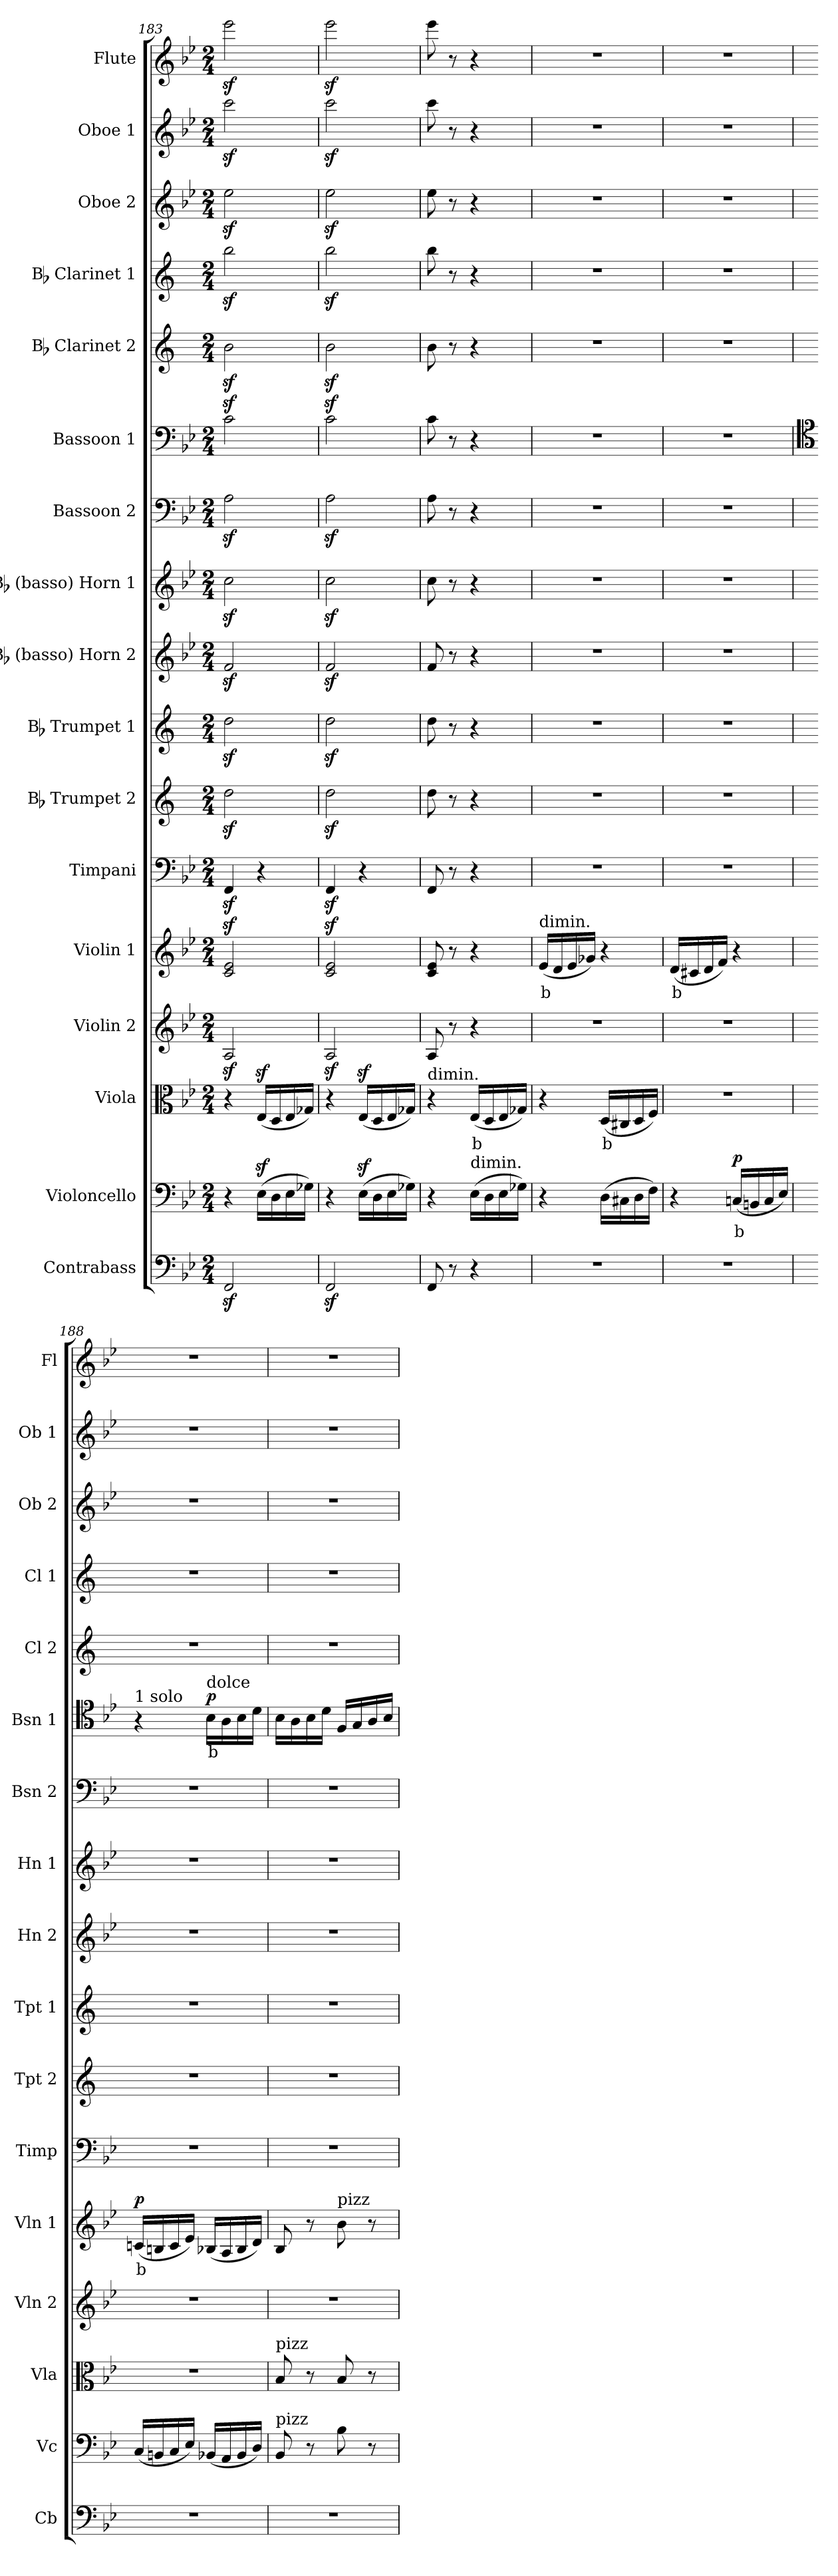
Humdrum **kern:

**kern	**kern	**text	**dynam	**kern	**text	**kern	**kern	**text	**dynam	**kern	**kern	**kern	**kern	**kern	**kern	**kern	**text	**dynam	**kern	**kern	**kern	**kern	**kern
*part17	*part16	*part16	*part16	*part15	*part15	*part14	*part13	*part13	*part13	*part12	*part11	*part10	*part9	*part8	*part7	*part6	*part6	*part6	*part5	*part4	*part3	*part2	*part1
*staff17	*staff16	*staff16	*staff16	*staff15	*staff15	*staff14	*staff13	*staff13	*staff13	*staff12	*staff11	*staff10	*staff9	*staff8	*staff7	*staff6	*staff6	*staff6	*staff5	*staff4	*staff3	*staff2	*staff1
*I"Contrabass	*I"Violoncello	*	*	*I"Viola	*	*I"Violin 2	*I"Violin 1	*	*	*I"Timpani	*I"Bb Trumpet 2	*I"Bb Trumpet 1	*I"Bb (basso) Horn 2	*I"Bb (basso) Horn 1	*I"Bassoon 2	*I"Bassoon 1	*	*	*I"Bb Clarinet 2	*I"Bb Clarinet 1	*I"Oboe 2	*I"Oboe 1	*I"Flute
*I'Cb	*I'Vc	*	*	*I'Vla	*	*I'Vln 2	*I'Vln 1	*	*	*I'Timp	*I'Tpt 2	*I'Tpt 1	*I'Hn 2	*I'Hn 1	*I'Bsn 2	*I'Bsn 1	*	*	*I'Cl 2	*I'Cl 1	*I'Ob 2	*I'Ob 1	*I'Fl
!!LO:PB:g=z
*clefF4	*clefF4	*	*	*clefC3	*	*clefG2	*clefG2	*	*	*clefF4	*clefG2	*clefG2	*clefG2	*clefG2	*clefF4	*clefF4	*	*	*clefG2	*clefG2	*clefG2	*clefG2	*clefG2
*ITrd7c12	*	*	*	*	*	*	*	*	*	*	*ITrd1c2	*ITrd1c2	*ITrd8c14	*ITrd8c14	*	*	*	*	*ITrd1c2	*ITrd1c2	*	*	*
*k[b-e-]	*k[b-e-]	*	*	*k[b-e-]	*	*k[b-e-]	*k[b-e-]	*	*	*k[b-e-]	*k[b-e-]	*k[b-e-]	*k[b-e-]	*k[b-e-]	*k[b-e-]	*k[b-e-]	*	*	*k[b-e-]	*k[b-e-]	*k[b-e-]	*k[b-e-]	*k[b-e-]
*M2/4	*M2/4	*	*	*M2/4	*	*M2/4	*M2/4	*	*	*M2/4	*M2/4	*M2/4	*M2/4	*M2/4	*M2/4	*M2/4	*	*	*M2/4	*M2/4	*M2/4	*M2/4	*M2/4
=183	=183	=183	=183	=183	=183	=183	=183	=183	=183	=183	=183	=183	=183	=183	=183	=183	=183	=183	=183	=183	=183	=183	=183
2FFFz</	4r	.	.	4r	.	2Az</	2c/z< 2e-/z<	.	.	4FFz</	2ccz<\	2ccz<\	2Fz</	2cz<\	2Az<\	2cz<\	.	.	2az<\	2aaz<\	2ee-z<\	2cccz<\	2eee-z<\
.	(16E-z<\LL	.	.	(16E-z</LL	.	.	.	.	.	4r	.	.	.	.	.	.	.	.	.	.	.	.	.
.	16D\	.	.	16D/	.	.	.	.	.	.	.	.	.	.	.	.	.	.	.	.	.	.	.
.	16E-\	.	.	16E-/	.	.	.	.	.	.	.	.	.	.	.	.	.	.	.	.	.	.	.
.	16G-X\JJ)	.	.	16G-X/JJ)	.	.	.	.	.	.	.	.	.	.	.	.	.	.	.	.	.	.	.
=184	=184	=184	=184	=184	=184	=184	=184	=184	=184	=184	=184	=184	=184	=184	=184	=184	=184	=184	=184	=184	=184	=184	=184
2FFFz</	4r	.	.	4r	.	2Az</	2c/z< 2e-/z<	.	.	4FFz</	2ccz<\	2ccz<\	2Fz</	2cz<\	2Az<\	2cz<\	.	.	2az<\	2aaz<\	2ee-z<\	2cccz<\	2eee-z<\
.	(16E-z<\LL	.	.	(16E-z</LL	.	.	.	.	.	4r	.	.	.	.	.	.	.	.	.	.	.	.	.
.	16D\	.	.	16D/	.	.	.	.	.	.	.	.	.	.	.	.	.	.	.	.	.	.	.
.	16E-\	.	.	16E-/	.	.	.	.	.	.	.	.	.	.	.	.	.	.	.	.	.	.	.
.	16G-X\JJ)	.	.	16G-X/JJ)	.	.	.	.	.	.	.	.	.	.	.	.	.	.	.	.	.	.	.
=185	=185	=185	=185	=185	=185	=185	=185	=185	=185	=185	=185	=185	=185	=185	=185	=185	=185	=185	=185	=185	=185	=185	=185
!	!	!	!	!LO:TX:a:t=dimin.	!	!	!	!	!	!	!	!	!	!	!	!	!	!	!	!	!	!	!
8FFF/	4r	.	.	4r	.	8A/	8c/ 8e-/	.	.	8FF/	8cc\	8cc\	8F/	8c\	8A\	8c\	.	.	8a\	8aa\	8ee-\	8ccc\	8eee-\
8r	.	.	.	.	.	8r	8r	.	.	8r	8r	8r	8r	8r	8r	8r	.	.	8r	8r	8r	8r	8r
!	!LO:TX:a:t=dimin.	!	!	!	!	!	!	!	!	!	!	!	!	!	!	!	!	!	!	!	!	!	!
!	!	!	!	!	!LO:LY:b:color=#FF0000	!	!	!	!	!	!	!	!	!	!	!	!	!	!	!	!	!	!
4r	(16E-\LL	.	.	(16E-/LL	b	4r	4r	.	.	4r	4r	4r	4r	4r	4r	4r	.	.	4r	4r	4r	4r	4r
.	16D\	.	.	16D/	.	.	.	.	.	.	.	.	.	.	.	.	.	.	.	.	.	.	.
.	16E-\	.	.	16E-/	.	.	.	.	.	.	.	.	.	.	.	.	.	.	.	.	.	.	.
.	16G-X\JJ)	.	.	16G-X/JJ)	.	.	.	.	.	.	.	.	.	.	.	.	.	.	.	.	.	.	.
=186	=186	=186	=186	=186	=186	=186	=186	=186	=186	=186	=186	=186	=186	=186	=186	=186	=186	=186	=186	=186	=186	=186	=186
!	!	!	!	!	!	!	!LO:TX:a:t=dimin.	!	!	!	!	!	!	!	!	!	!	!	!	!	!	!	!
!	!	!	!	!	!	!	!	!LO:LY:b:color=#FF0000	!	!	!	!	!	!	!	!	!	!	!	!	!	!	!
2r	4r	.	.	4r	.	2r	(16e-/LL	b	.	2r	2r	2r	2r	2r	2r	2r	.	.	2r	2r	2r	2r	2r
.	.	.	.	.	.	.	16d/	.	.	.	.	.	.	.	.	.	.	.	.	.	.	.	.
.	.	.	.	.	.	.	16e-/	.	.	.	.	.	.	.	.	.	.	.	.	.	.	.	.
.	.	.	.	.	.	.	16g-X/JJ)	.	.	.	.	.	.	.	.	.	.	.	.	.	.	.	.
!	!	!	!	!	!LO:LY:b:color=#FF0000	!	!	!	!	!	!	!	!	!	!	!	!	!	!	!	!	!	!
.	(16D\LL	.	.	(16D/LL	b	.	4r	.	.	.	.	.	.	.	.	.	.	.	.	.	.	.	.
.	16C#X\	.	.	16C#X/	.	.	.	.	.	.	.	.	.	.	.	.	.	.	.	.	.	.	.
.	16D\	.	.	16D/	.	.	.	.	.	.	.	.	.	.	.	.	.	.	.	.	.	.	.
.	16F\JJ)	.	.	16F/JJ)	.	.	.	.	.	.	.	.	.	.	.	.	.	.	.	.	.	.	.
=187	=187	=187	=187	=187	=187	=187	=187	=187	=187	=187	=187	=187	=187	=187	=187	=187	=187	=187	=187	=187	=187	=187	=187
!	!	!	!	!	!	!	!	!LO:LY:b:color=#FF0000	!	!	!	!	!	!	!	!	!	!	!	!	!	!	!
2r	4r	.	.	2r	.	2r	(16d/LL	b	.	2r	2r	2r	2r	2r	2r	2r	.	.	2r	2r	2r	2r	2r
.	.	.	.	.	.	.	16c#X/	.	.	.	.	.	.	.	.	.	.	.	.	.	.	.	.
.	.	.	.	.	.	.	16d/	.	.	.	.	.	.	.	.	.	.	.	.	.	.	.	.
.	.	.	.	.	.	.	16f/JJ)	.	.	.	.	.	.	.	.	.	.	.	.	.	.	.	.
!	!	!LO:LY:b:color=#FF0000	!LO:DY:b	!	!	!	!	!	!	!	!	!	!	!	!	!	!	!	!	!	!	!	!
.	(16Cn/LL	b	p	.	.	.	4r	.	.	.	.	.	.	.	.	.	.	.	.	.	.	.	.
.	16BBn/	.	.	.	.	.	.	.	.	.	.	.	.	.	.	.	.	.	.	.	.	.	.
.	16C/	.	.	.	.	.	.	.	.	.	.	.	.	.	.	.	.	.	.	.	.	.	.
.	16E-/JJ)	.	.	.	.	.	.	.	.	.	.	.	.	.	.	.	.	.	.	.	.	.	.
=188	=188	=188	=188	=188	=188	=188	=188	=188	=188	=188	=188	=188	=188	=188	=188	=188	=188	=188	=188	=188	=188	=188	=188
*	*	*	*	*	*	*	*	*	*	*	*	*	*	*	*	*clefC4	*	*	*	*	*	*	*
!	!	!	!	!	!	!	!	!	!	!	!	!	!	!	!	!LO:TX:a:t=1 solo	!	!	!	!	!	!	!
!	!	!	!	!	!	!	!	!LO:LY:b:color=#FF0000	!LO:DY:b	!	!	!	!	!	!	!	!	!	!	!	!	!	!
2r	(16C/LL	.	.	2r	.	2r	(16cn/LL	b	p	2r	2r	2r	2r	2r	2r	4r	.	.	2r	2r	2r	2r	2r
.	16BBn/	.	.	.	.	.	16Bn/	.	.	.	.	.	.	.	.	.	.	.	.	.	.	.	.
.	16C/	.	.	.	.	.	16c/	.	.	.	.	.	.	.	.	.	.	.	.	.	.	.	.
.	16E-/JJ)	.	.	.	.	.	16e-/JJ)	.	.	.	.	.	.	.	.	.	.	.	.	.	.	.	.
!	!	!	!	!	!	!	!	!	!	!	!	!	!	!	!	!LO:TX:a:t=dolce	!	!	!	!	!	!	!
!	!	!	!	!	!	!	!	!	!	!	!	!	!	!	!	!	!LO:LY:b:color=#FF0000	!LO:DY:b	!	!	!	!	!
.	(16BB-X/LL	.	.	.	.	.	(16B-X/LL	.	.	.	.	.	.	.	.	16B-\LL	b	p	.	.	.	.	.
.	16AA/	.	.	.	.	.	16A/	.	.	.	.	.	.	.	.	16A\	.	.	.	.	.	.	.
.	16BB-/	.	.	.	.	.	16B-/	.	.	.	.	.	.	.	.	16B-\	.	.	.	.	.	.	.
.	16D/JJ)	.	.	.	.	.	16d/JJ)	.	.	.	.	.	.	.	.	16d\JJ	.	.	.	.	.	.	.
=189	=189	=189	=189	=189	=189	=189	=189	=189	=189	=189	=189	=189	=189	=189	=189	=189	=189	=189	=189	=189	=189	=189	=189
!	!	!	!	!LO:TX:a:t=pizz	!	!	!	!	!	!	!	!	!	!	!	!	!	!	!	!	!	!	!
!	!LO:TX:a:t=pizz	!	!	!	!	!	!	!	!	!	!	!	!	!	!	!	!	!	!	!	!	!	!
2r	8BB-/	.	.	8B-/	.	2r	8B-/	.	.	2r	2r	2r	2r	2r	2r	16B-\LL	.	.	2r	2r	2r	2r	2r
.	.	.	.	.	.	.	.	.	.	.	.	.	.	.	.	16A\	.	.	.	.	.	.	.
.	8r	.	.	8r	.	.	8r	.	.	.	.	.	.	.	.	16B-\	.	.	.	.	.	.	.
.	.	.	.	.	.	.	.	.	.	.	.	.	.	.	.	16d\JJ	.	.	.	.	.	.	.
!	!	!	!	!	!	!	!LO:TX:a:t=pizz	!	!	!	!	!	!	!	!	!	!	!	!	!	!	!	!
.	8B-\	.	.	8B-/	.	.	8b-\	.	.	.	.	.	.	.	.	16F/LL	.	.	.	.	.	.	.
.	.	.	.	.	.	.	.	.	.	.	.	.	.	.	.	16G/	.	.	.	.	.	.	.
.	8r	.	.	8r	.	.	8r	.	.	.	.	.	.	.	.	16A/	.	.	.	.	.	.	.
.	.	.	.	.	.	.	.	.	.	.	.	.	.	.	.	16B-/JJ	.	.	.	.	.	.	.
=	=	=	=	=	=	=	=	=	=	=	=	=	=	=	=	=	=	=	=	=	=	=	=
*-	*-	*-	*-	*-	*-	*-	*-	*-	*-	*-	*-	*-	*-	*-	*-	*-	*-	*-	*-	*-	*-	*-	*-
